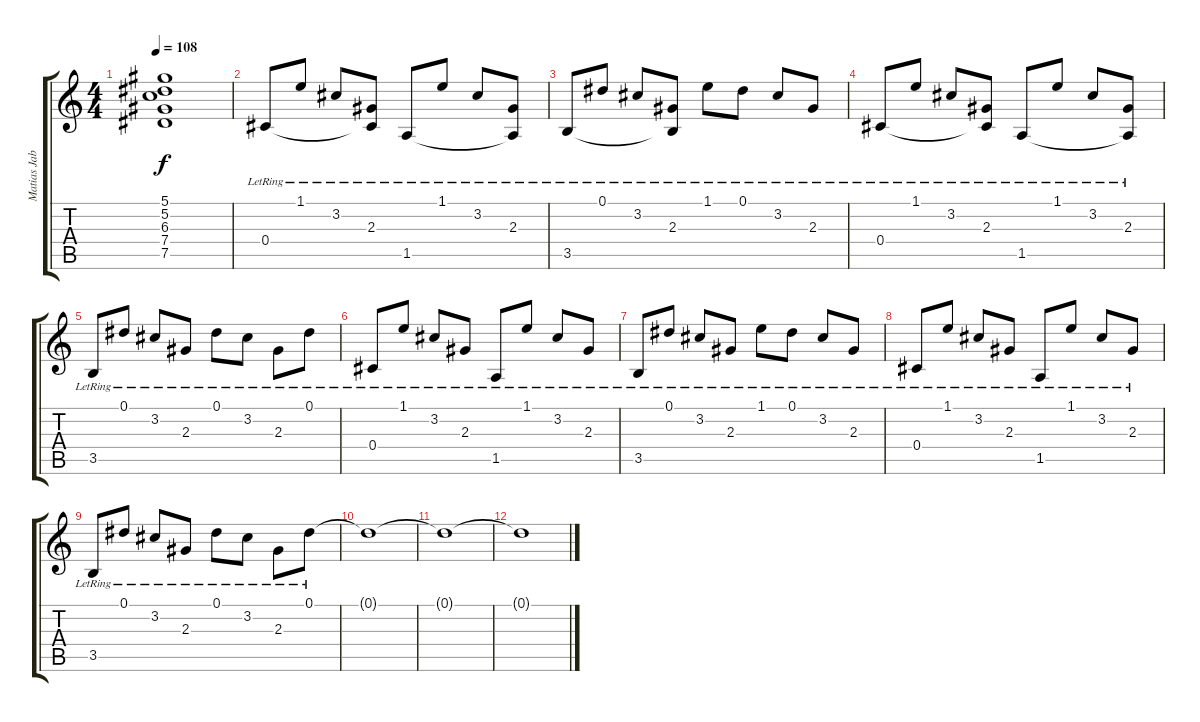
\track ("Matias Jabs" "Matias Jab") {instrument electricguitarclean}
\staff {score tabs}
\tuning (Eb4 Bb3 Gb3 Db3 Ab2 Eb2) {hide}
\ts (4 4)
\tempo 108
\clef g2
\ks c
(5.1{t} 5.2{t} 6.3{t} 7.4{t} 7.5{t}).1{dy f} |
0.4{lr}.8 1.1{lr}.8 3.2{lr}.8 (2.3{lr} 0.4{t}).8 1.5{lr}.8 1.1{lr}.8 3.2{lr}.8 (2.3{lr} 1.5{t}).8 |
3.5{lr}.8 0.1{lr}.8 3.2{lr}.8 (2.3{lr} 3.5{t}).8 1.1{lr}.8 0.1{lr}.8 3.2{lr}.8 2.3{lr}.8 |
0.4{lr}.8 1.1{lr}.8 3.2{lr}.8 (2.3{lr} 0.4{t}).8 1.5{lr}.8 1.1{lr}.8 3.2{lr}.8 (2.3{lr} 1.5{t}).8 |
3.5{lr}.8 0.1{lr}.8 3.2{lr}.8 2.3{lr}.8 0.1{lr}.8 3.2{lr}.8 2.3{lr}.8 0.1{lr}.8 |
0.4{lr}.8 1.1{lr}.8 3.2{lr}.8 2.3{lr}.8 1.5{lr}.8 1.1{lr}.8 3.2{lr}.8 2.3{lr}.8 |
3.5{lr}.8 0.1{lr}.8 3.2{lr}.8 2.3{lr}.8 1.1{lr}.8 0.1{lr}.8 3.2{lr}.8 2.3{lr}.8 |
0.4{lr}.8 1.1{lr}.8 3.2{lr}.8 2.3{lr}.8 1.5{lr}.8 1.1{lr}.8 3.2{lr}.8 2.3{lr}.8 |
3.5{lr}.8 0.1{lr}.8 3.2{lr}.8 2.3{lr}.8 0.1{lr}.8 3.2{lr}.8 2.3{lr}.8 0.1{lr}.8 |
0.1{t}.1 |
0.1{t}.1 |
0.1{t}.1
